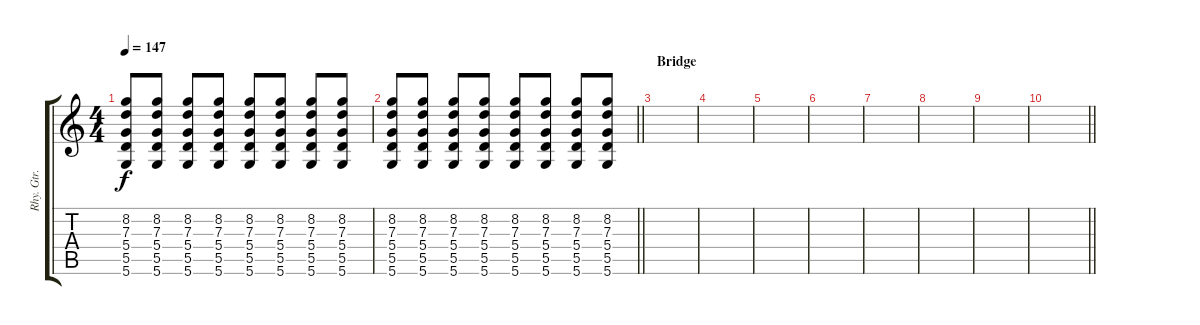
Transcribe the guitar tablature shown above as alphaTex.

\track ("Rhy. Gtr. 2" "Rhy. Gtr. ") {instrument distortionguitar}
\staff {score tabs}
\tuning (E4 B3 G3 D3 A2 D2) {hide}
\ts (4 4)
\tempo 147
\clef g2
\ks c
(8.2 7.3 5.4 5.5 5.6).8{dy f} (8.2 7.3 5.4 5.5 5.6).8 (8.2 7.3 5.4 5.5 5.6).8 (8.2 7.3 5.4 5.5 5.6).8 (8.2 7.3 5.4 5.5 5.6).8 (8.2 7.3 5.4 5.5 5.6).8 (8.2 7.3 5.4 5.5 5.6).8 (8.2 7.3 5.4 5.5 5.6).8 |
\barLineRight lightlight
(8.2 7.3 5.4 5.5 5.6).8 (8.2 7.3 5.4 5.5 5.6).8 (8.2 7.3 5.4 5.5 5.6).8 (8.2 7.3 5.4 5.5 5.6).8 (8.2 7.3 5.4 5.5 5.6).8 (8.2 7.3 5.4 5.5 5.6).8 (8.2 7.3 5.4 5.5 5.6).8 (8.2 7.3 5.4 5.5 5.6).8 |
\section ("" "Bridge")
|
|
|
|
|
|
|
\barLineRight lightlight
